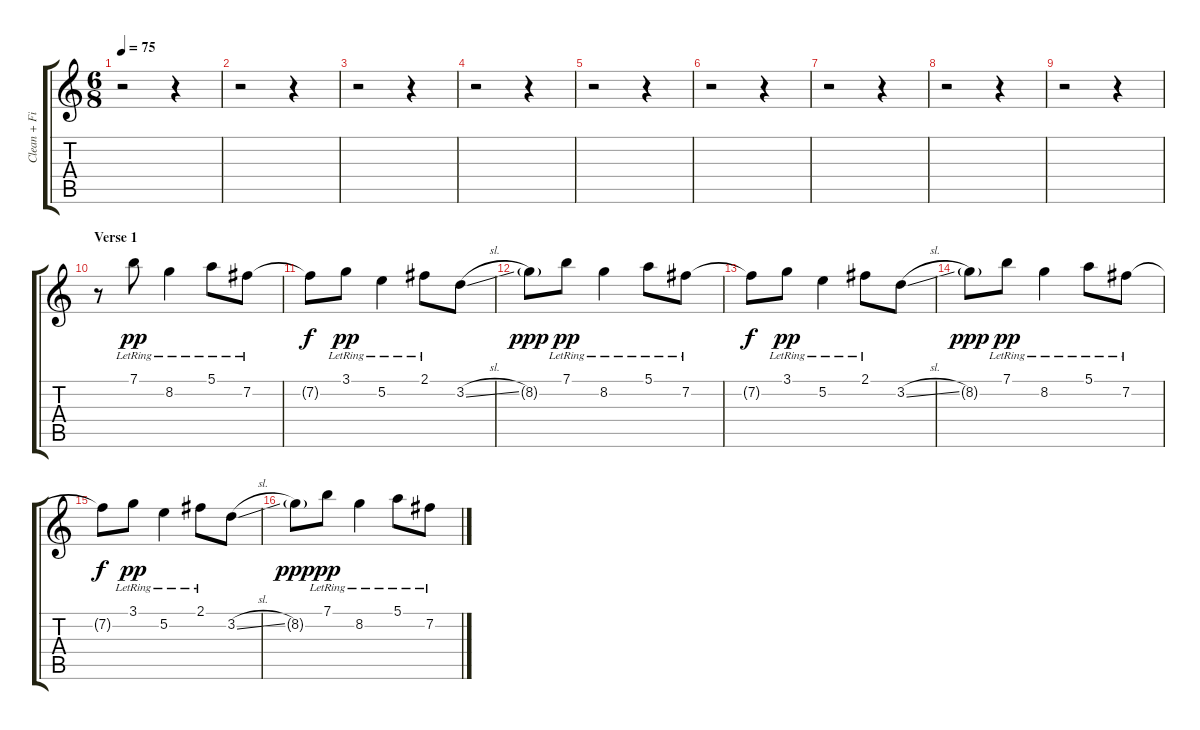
\track ("Clean + Fills" "Clean + Fi") {instrument electricguitarjazz}
\staff {score tabs}
\tuning (E4 B3 G3 D3 A2 E2) {hide}
\ts (6 8)
\tempo 75
\clef g2
\ks c
r.2{dy mp} r.4 |
r.2 r.4 |
r.2 r.4 |
r.2 r.4 |
r.2 r.4 |
r.2 r.4 |
r.2 r.4 |
r.2 r.4 |
r.2 r.4 |
\section ("" "Verse 1")
r.8 7.1{lr}.8{dy pp} 8.2{lr}.4 5.1{lr}.8 7.2{lr}.8 |
7.2{t}.8{dy f} 3.1{lr}.8{dy pp} 5.2{lr}.4 2.1{lr}.8 3.2{sl}.8 |
8.2{g}.8{dy ppp} 7.1{lr}.8{dy pp} 8.2{lr}.4 5.1{lr}.8 7.2{lr}.8 |
7.2{t}.8{dy f} 3.1{lr}.8{dy pp} 5.2{lr}.4 2.1{lr}.8 3.2{sl}.8 |
8.2{g}.8{dy ppp} 7.1{lr}.8{dy pp} 8.2{lr}.4 5.1{lr}.8 7.2{lr}.8 |
7.2{t}.8{dy f} 3.1{lr}.8{dy pp} 5.2{lr}.4 2.1{lr}.8 3.2{sl}.8 |
8.2{g}.8{dy ppp} 7.1{lr}.8{dy pp} 8.2{lr}.4 5.1{lr}.8 7.2{lr}.8
